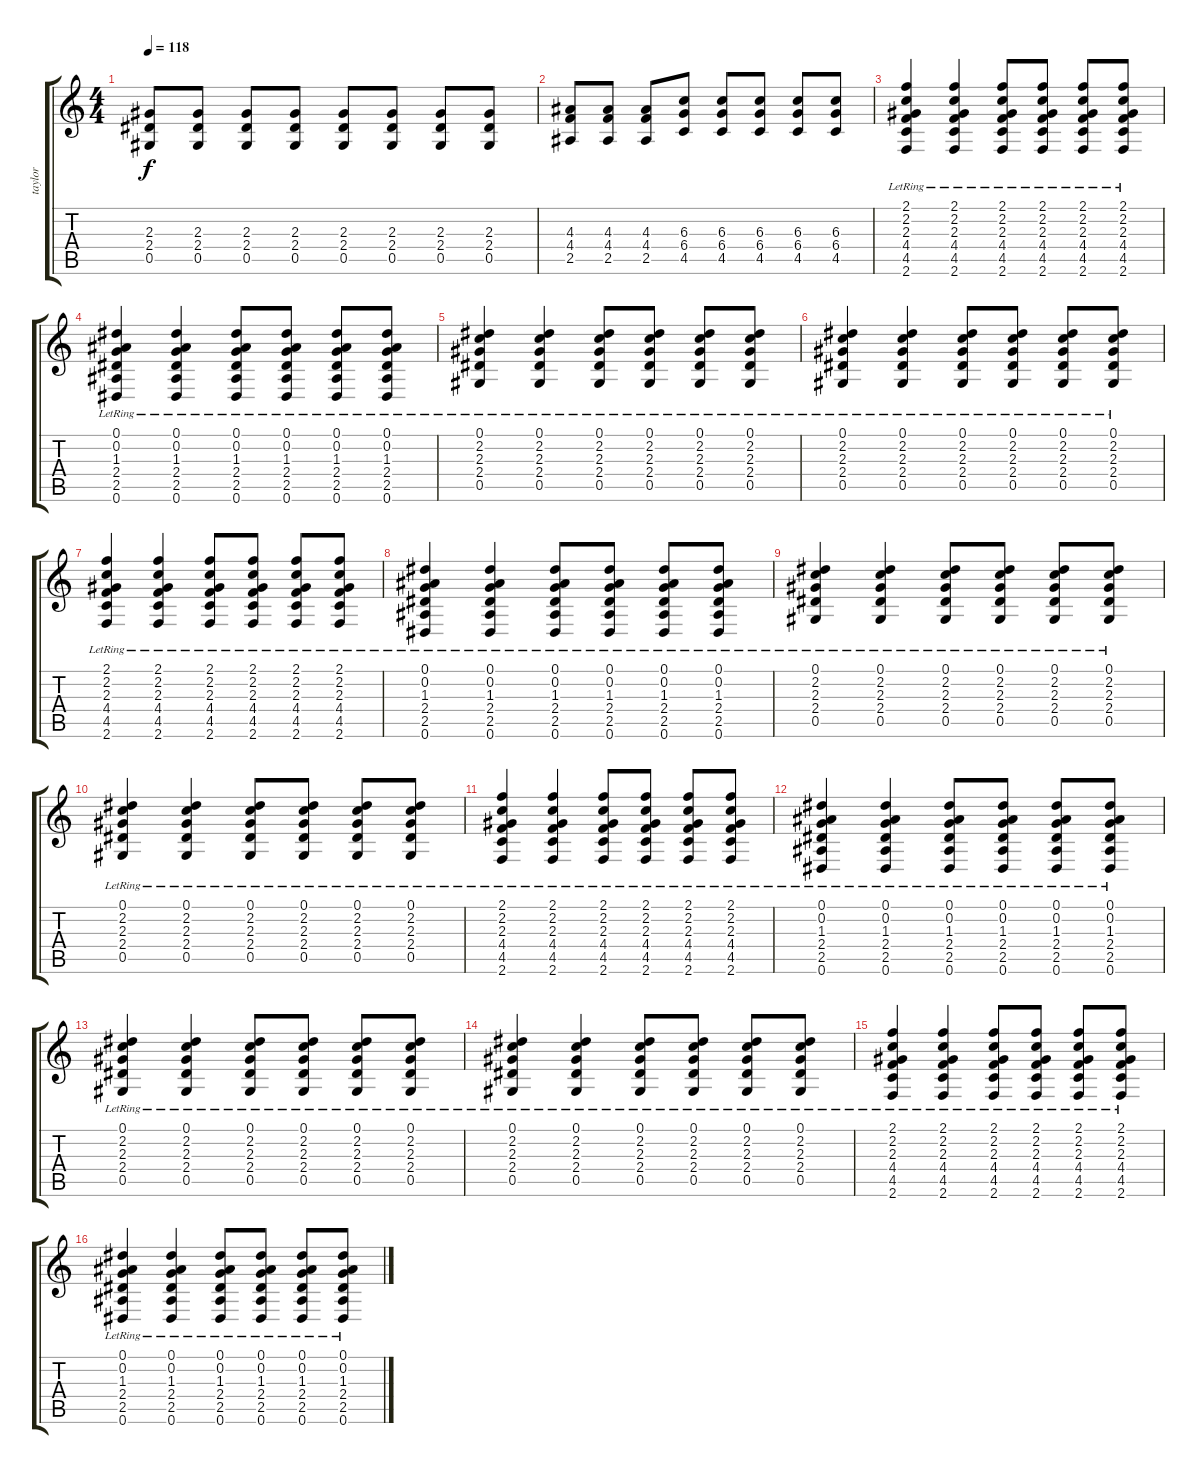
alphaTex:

\track ("taylor" "taylor") {instrument electricguitarjazz}
\staff {score tabs}
\tuning (Eb4 Bb3 Gb3 Db3 Ab2 Eb2) {hide}
\ts (4 4)
\tempo 118
\clef g2
\ks c
(2.3 2.4 0.5).8{dy f} (2.3 2.4 0.5).8 (2.3 2.4 0.5).8 (2.3 2.4 0.5).8 (2.3 2.4 0.5).8 (2.3 2.4 0.5).8 (2.3 2.4 0.5).8 (2.3 2.4 0.5).8 |
(4.3 4.4 2.5).8 (4.3 4.4 2.5).8 (4.3 4.4 2.5).8 (6.3 6.4 4.5).8 (6.3 6.4 4.5).8 (6.3 6.4 4.5).8 (6.3 6.4 4.5).8 (6.3 6.4 4.5).8 |
(2.1{lr} 2.2{lr} 2.3{lr} 4.4{lr} 4.5{lr} 2.6{lr}).4 (2.1{lr} 2.2{lr} 2.3{lr} 4.4{lr} 4.5{lr} 2.6{lr}).4 (2.1{lr} 2.2{lr} 2.3{lr} 4.4{lr} 4.5{lr} 2.6{lr}).8 (2.1{lr} 2.2{lr} 2.3{lr} 4.4{lr} 4.5{lr} 2.6{lr}).8 (2.1{lr} 2.2{lr} 2.3{lr} 4.4{lr} 4.5{lr} 2.6{lr}).8 (2.1{lr} 2.2{lr} 2.3{lr} 4.4{lr} 4.5{lr} 2.6{lr}).8 |
(0.1{lr} 0.2{lr} 1.3{lr} 2.4{lr} 2.5{lr} 0.6{lr}).4 (0.1{lr} 0.2{lr} 1.3{lr} 2.4{lr} 2.5{lr} 0.6{lr}).4 (0.1{lr} 0.2{lr} 1.3{lr} 2.4{lr} 2.5{lr} 0.6{lr}).8 (0.1{lr} 0.2{lr} 1.3{lr} 2.4{lr} 2.5{lr} 0.6{lr}).8 (0.1{lr} 0.2{lr} 1.3{lr} 2.4{lr} 2.5{lr} 0.6{lr}).8 (0.1{lr} 0.2{lr} 1.3{lr} 2.4{lr} 2.5{lr} 0.6{lr}).8 |
(0.1{lr} 2.2{lr} 2.3{lr} 2.4{lr} 0.5{lr}).4 (0.1{lr} 2.2{lr} 2.3{lr} 2.4{lr} 0.5{lr}).4 (0.1{lr} 2.2{lr} 2.3{lr} 2.4{lr} 0.5{lr}).8 (0.1{lr} 2.2{lr} 2.3{lr} 2.4{lr} 0.5{lr}).8 (0.1{lr} 2.2{lr} 2.3{lr} 2.4{lr} 0.5{lr}).8 (0.1{lr} 2.2{lr} 2.3{lr} 2.4{lr} 0.5{lr}).8 |
(0.1{lr} 2.2{lr} 2.3{lr} 2.4{lr} 0.5{lr}).4 (0.1{lr} 2.2{lr} 2.3{lr} 2.4{lr} 0.5{lr}).4 (0.1{lr} 2.2{lr} 2.3{lr} 2.4{lr} 0.5{lr}).8 (0.1{lr} 2.2{lr} 2.3{lr} 2.4{lr} 0.5{lr}).8 (0.1{lr} 2.2{lr} 2.3{lr} 2.4{lr} 0.5{lr}).8 (0.1{lr} 2.2{lr} 2.3{lr} 2.4{lr} 0.5{lr}).8 |
(2.1{lr} 2.2{lr} 2.3{lr} 4.4{lr} 4.5{lr} 2.6{lr}).4 (2.1{lr} 2.2{lr} 2.3{lr} 4.4{lr} 4.5{lr} 2.6{lr}).4 (2.1{lr} 2.2{lr} 2.3{lr} 4.4{lr} 4.5{lr} 2.6{lr}).8 (2.1{lr} 2.2{lr} 2.3{lr} 4.4{lr} 4.5{lr} 2.6{lr}).8 (2.1{lr} 2.2{lr} 2.3{lr} 4.4{lr} 4.5{lr} 2.6{lr}).8 (2.1{lr} 2.2{lr} 2.3{lr} 4.4{lr} 4.5{lr} 2.6{lr}).8 |
(0.1{lr} 0.2{lr} 1.3{lr} 2.4{lr} 2.5{lr} 0.6{lr}).4 (0.1{lr} 0.2{lr} 1.3{lr} 2.4{lr} 2.5{lr} 0.6{lr}).4 (0.1{lr} 0.2{lr} 1.3{lr} 2.4{lr} 2.5{lr} 0.6{lr}).8 (0.1{lr} 0.2{lr} 1.3{lr} 2.4{lr} 2.5{lr} 0.6{lr}).8 (0.1{lr} 0.2{lr} 1.3{lr} 2.4{lr} 2.5{lr} 0.6{lr}).8 (0.1{lr} 0.2{lr} 1.3{lr} 2.4{lr} 2.5{lr} 0.6{lr}).8 |
(0.1{lr} 2.2{lr} 2.3{lr} 2.4{lr} 0.5{lr}).4 (0.1{lr} 2.2{lr} 2.3{lr} 2.4{lr} 0.5{lr}).4 (0.1{lr} 2.2{lr} 2.3{lr} 2.4{lr} 0.5{lr}).8 (0.1{lr} 2.2{lr} 2.3{lr} 2.4{lr} 0.5{lr}).8 (0.1{lr} 2.2{lr} 2.3{lr} 2.4{lr} 0.5{lr}).8 (0.1{lr} 2.2{lr} 2.3{lr} 2.4{lr} 0.5{lr}).8 |
(0.1{lr} 2.2{lr} 2.3{lr} 2.4{lr} 0.5{lr}).4 (0.1{lr} 2.2{lr} 2.3{lr} 2.4{lr} 0.5{lr}).4 (0.1{lr} 2.2{lr} 2.3{lr} 2.4{lr} 0.5{lr}).8 (0.1{lr} 2.2{lr} 2.3{lr} 2.4{lr} 0.5{lr}).8 (0.1{lr} 2.2{lr} 2.3{lr} 2.4{lr} 0.5{lr}).8 (0.1{lr} 2.2{lr} 2.3{lr} 2.4{lr} 0.5{lr}).8 |
(2.1{lr} 2.2{lr} 2.3{lr} 4.4{lr} 4.5{lr} 2.6{lr}).4 (2.1{lr} 2.2{lr} 2.3{lr} 4.4{lr} 4.5{lr} 2.6{lr}).4 (2.1{lr} 2.2{lr} 2.3{lr} 4.4{lr} 4.5{lr} 2.6{lr}).8 (2.1{lr} 2.2{lr} 2.3{lr} 4.4{lr} 4.5{lr} 2.6{lr}).8 (2.1{lr} 2.2{lr} 2.3{lr} 4.4{lr} 4.5{lr} 2.6{lr}).8 (2.1{lr} 2.2{lr} 2.3{lr} 4.4{lr} 4.5{lr} 2.6{lr}).8 |
(0.1{lr} 0.2{lr} 1.3{lr} 2.4{lr} 2.5{lr} 0.6{lr}).4 (0.1{lr} 0.2{lr} 1.3{lr} 2.4{lr} 2.5{lr} 0.6{lr}).4 (0.1{lr} 0.2{lr} 1.3{lr} 2.4{lr} 2.5{lr} 0.6{lr}).8 (0.1{lr} 0.2{lr} 1.3{lr} 2.4{lr} 2.5{lr} 0.6{lr}).8 (0.1{lr} 0.2{lr} 1.3{lr} 2.4{lr} 2.5{lr} 0.6{lr}).8 (0.1{lr} 0.2{lr} 1.3{lr} 2.4{lr} 2.5{lr} 0.6{lr}).8 |
(0.1{lr} 2.2{lr} 2.3{lr} 2.4{lr} 0.5{lr}).4 (0.1{lr} 2.2{lr} 2.3{lr} 2.4{lr} 0.5{lr}).4 (0.1{lr} 2.2{lr} 2.3{lr} 2.4{lr} 0.5{lr}).8 (0.1{lr} 2.2{lr} 2.3{lr} 2.4{lr} 0.5{lr}).8 (0.1{lr} 2.2{lr} 2.3{lr} 2.4{lr} 0.5{lr}).8 (0.1{lr} 2.2{lr} 2.3{lr} 2.4{lr} 0.5{lr}).8 |
(0.1{lr} 2.2{lr} 2.3{lr} 2.4{lr} 0.5{lr}).4 (0.1{lr} 2.2{lr} 2.3{lr} 2.4{lr} 0.5{lr}).4 (0.1{lr} 2.2{lr} 2.3{lr} 2.4{lr} 0.5{lr}).8 (0.1{lr} 2.2{lr} 2.3{lr} 2.4{lr} 0.5{lr}).8 (0.1{lr} 2.2{lr} 2.3{lr} 2.4{lr} 0.5{lr}).8 (0.1{lr} 2.2{lr} 2.3{lr} 2.4{lr} 0.5{lr}).8 |
(2.1{lr} 2.2{lr} 2.3{lr} 4.4{lr} 4.5{lr} 2.6{lr}).4 (2.1{lr} 2.2{lr} 2.3{lr} 4.4{lr} 4.5{lr} 2.6{lr}).4 (2.1{lr} 2.2{lr} 2.3{lr} 4.4{lr} 4.5{lr} 2.6{lr}).8 (2.1{lr} 2.2{lr} 2.3{lr} 4.4{lr} 4.5{lr} 2.6{lr}).8 (2.1{lr} 2.2{lr} 2.3{lr} 4.4{lr} 4.5{lr} 2.6{lr}).8 (2.1{lr} 2.2{lr} 2.3{lr} 4.4{lr} 4.5{lr} 2.6{lr}).8 |
(0.1{lr} 0.2{lr} 1.3{lr} 2.4{lr} 2.5{lr} 0.6{lr}).4 (0.1{lr} 0.2{lr} 1.3{lr} 2.4{lr} 2.5{lr} 0.6{lr}).4 (0.1{lr} 0.2{lr} 1.3{lr} 2.4{lr} 2.5{lr} 0.6{lr}).8 (0.1{lr} 0.2{lr} 1.3{lr} 2.4{lr} 2.5{lr} 0.6{lr}).8 (0.1{lr} 0.2{lr} 1.3{lr} 2.4{lr} 2.5{lr} 0.6{lr}).8 (0.1{lr} 0.2{lr} 1.3{lr} 2.4{lr} 2.5{lr} 0.6{lr}).8
